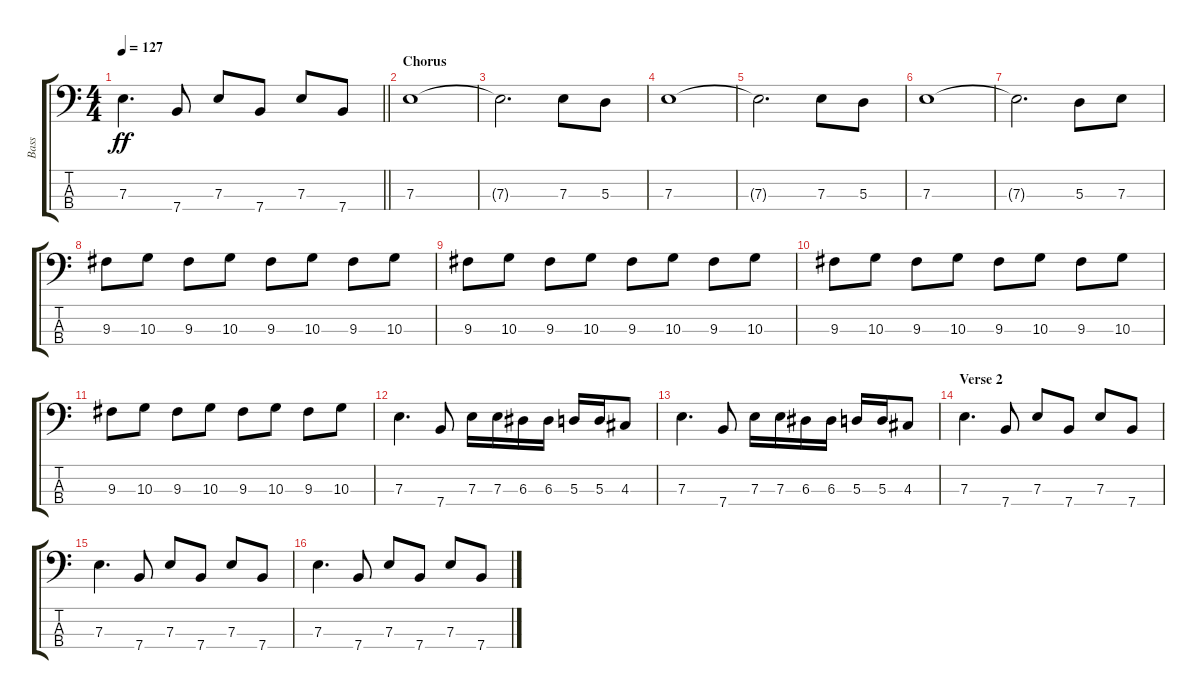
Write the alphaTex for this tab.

\track ("Bass" "Bass") {instrument electricbassfinger}
\staff {score tabs}
\tuning (G2 D2 A1 E1) {hide}
\ts (4 4)
\tempo 127
\clef f4
\barLineRight lightlight
\ks c
7.3.4{d dy ff} 7.4.8 7.3.8 7.4.8 7.3.8 7.4.8 |
\section ("" "Chorus")
7.3.1 |
7.3{t}.2{d} 7.3.8 5.3.8 |
7.3.1 |
7.3{t}.2{d} 7.3.8 5.3.8 |
7.3.1 |
7.3{t}.2{d} 5.3.8 7.3.8 |
9.3.8 10.3.8 9.3.8 10.3.8 9.3.8 10.3.8 9.3.8 10.3.8 |
9.3.8 10.3.8 9.3.8 10.3.8 9.3.8 10.3.8 9.3.8 10.3.8 |
9.3.8 10.3.8 9.3.8 10.3.8 9.3.8 10.3.8 9.3.8 10.3.8 |
9.3.8 10.3.8 9.3.8 10.3.8 9.3.8 10.3.8 9.3.8 10.3.8 |
7.3.4{d} 7.4.8 7.3.16 7.3.16 6.3.16 6.3.16 5.3.16 5.3.16 4.3.8 |
7.3.4{d} 7.4.8 7.3.16 7.3.16 6.3.16 6.3.16 5.3.16 5.3.16 4.3.8 |
\section ("" "Verse 2")
7.3.4{d} 7.4.8 7.3.8 7.4.8 7.3.8 7.4.8 |
7.3.4{d} 7.4.8 7.3.8 7.4.8 7.3.8 7.4.8 |
7.3.4{d} 7.4.8 7.3.8 7.4.8 7.3.8 7.4.8
